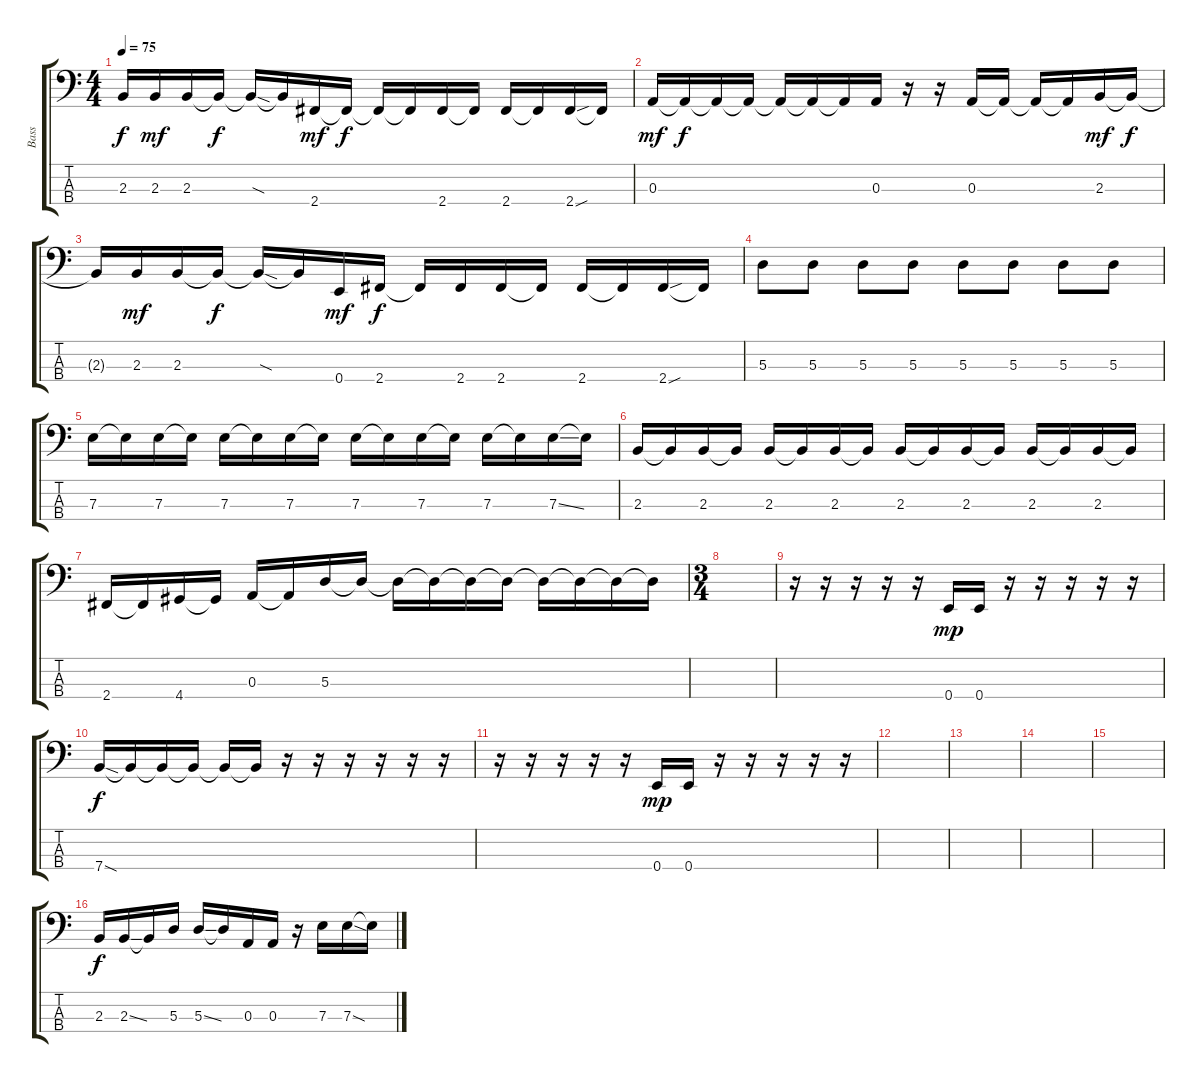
\track ("Bass" "Bass") {instrument electricbassfinger}
\staff {score tabs}
\tuning (G2 D2 A1 E1) {hide}
\ts (4 4)
\tempo 75
\clef f4
\ks c
2.3{t}.16{dy f} 2.3.16{dy mf} 2.3.16 2.3{t}.16{dy f} 2.3{sod t}.16 2.3{t}.16 2.4.16{dy mf} 2.4{t}.16{dy f} 2.4{t}.16 2.4{t}.16 2.4.16 2.4{t}.16 2.4.16 2.4{t}.16 2.4{sou}.16 2.4{t}.16 |
0.3.16{dy mf} 0.3{t}.16{dy f} 0.3{t}.16 0.3{t}.16 0.3{t}.16 0.3{t}.16 0.3{t}.16 0.3.16 r.16 r.16 0.3.16 0.3{t}.16 0.3{t}.16 0.3{t}.16 2.3.16{dy mf} 2.3{t}.16{dy f} |
2.3{t}.16 2.3.16{dy mf} 2.3.16 2.3{t}.16{dy f} 2.3{sod t}.16 2.3{t}.16 0.4.16{dy mf} 2.4.16{dy f} 2.4{t}.16 2.4.16 2.4.16 2.4{t}.16 2.4.16 2.4{t}.16 2.4{sou}.16 2.4{t}.16 |
5.3.8 5.3.8 5.3.8 5.3.8 5.3.8 5.3.8 5.3.8 5.3.8 |
7.3.16 7.3{t}.16 7.3.16 7.3{t}.16 7.3.16 7.3{t}.16 7.3.16 7.3{t}.16 7.3.16 7.3{t}.16 7.3.16 7.3{t}.16 7.3.16 7.3{t}.16 7.3{ss}.16 7.3{t}.16 |
2.3.16 2.3{t}.16 2.3.16 2.3{t}.16 2.3.16 2.3{t}.16 2.3.16 2.3{t}.16 2.3.16 2.3{t}.16 2.3.16 2.3{t}.16 2.3.16 2.3{t}.16 2.3.16 2.3{t}.16 |
2.4.16 2.4{t}.16 4.4.16 4.4{t}.16 0.3.16 0.3{t}.16 5.3.16 5.3{t}.16 5.3{t}.16 5.3{t}.16 5.3{t}.16 5.3{t}.16 5.3{t}.16 5.3{t}.16 5.3{t}.16 5.3{t}.16 |
\ts (3 4)
|
r.16 r.16 r.16 r.16 r.16 0.4.16{dy mp} 0.4.16 r.16 r.16 r.16 r.16 r.16 |
7.4{sod}.16{dy f} 7.4{t}.16 7.4{t}.16 7.4{t}.16 7.4{t}.16 7.4{t}.16 r.16 r.16 r.16 r.16 r.16 r.16 |
r.16 r.16 r.16 r.16 r.16 0.4.16{dy mp} 0.4.16 r.16 r.16 r.16 r.16 r.16 |
|
|
|
|
2.3.16{dy f} 2.3{ss}.16 2.3{t}.16 5.3.16 5.3{ss}.16 5.3{t}.16 0.3.16 0.3.16 r.16 7.3.16 7.3{sod}.16 7.3{t}.16
